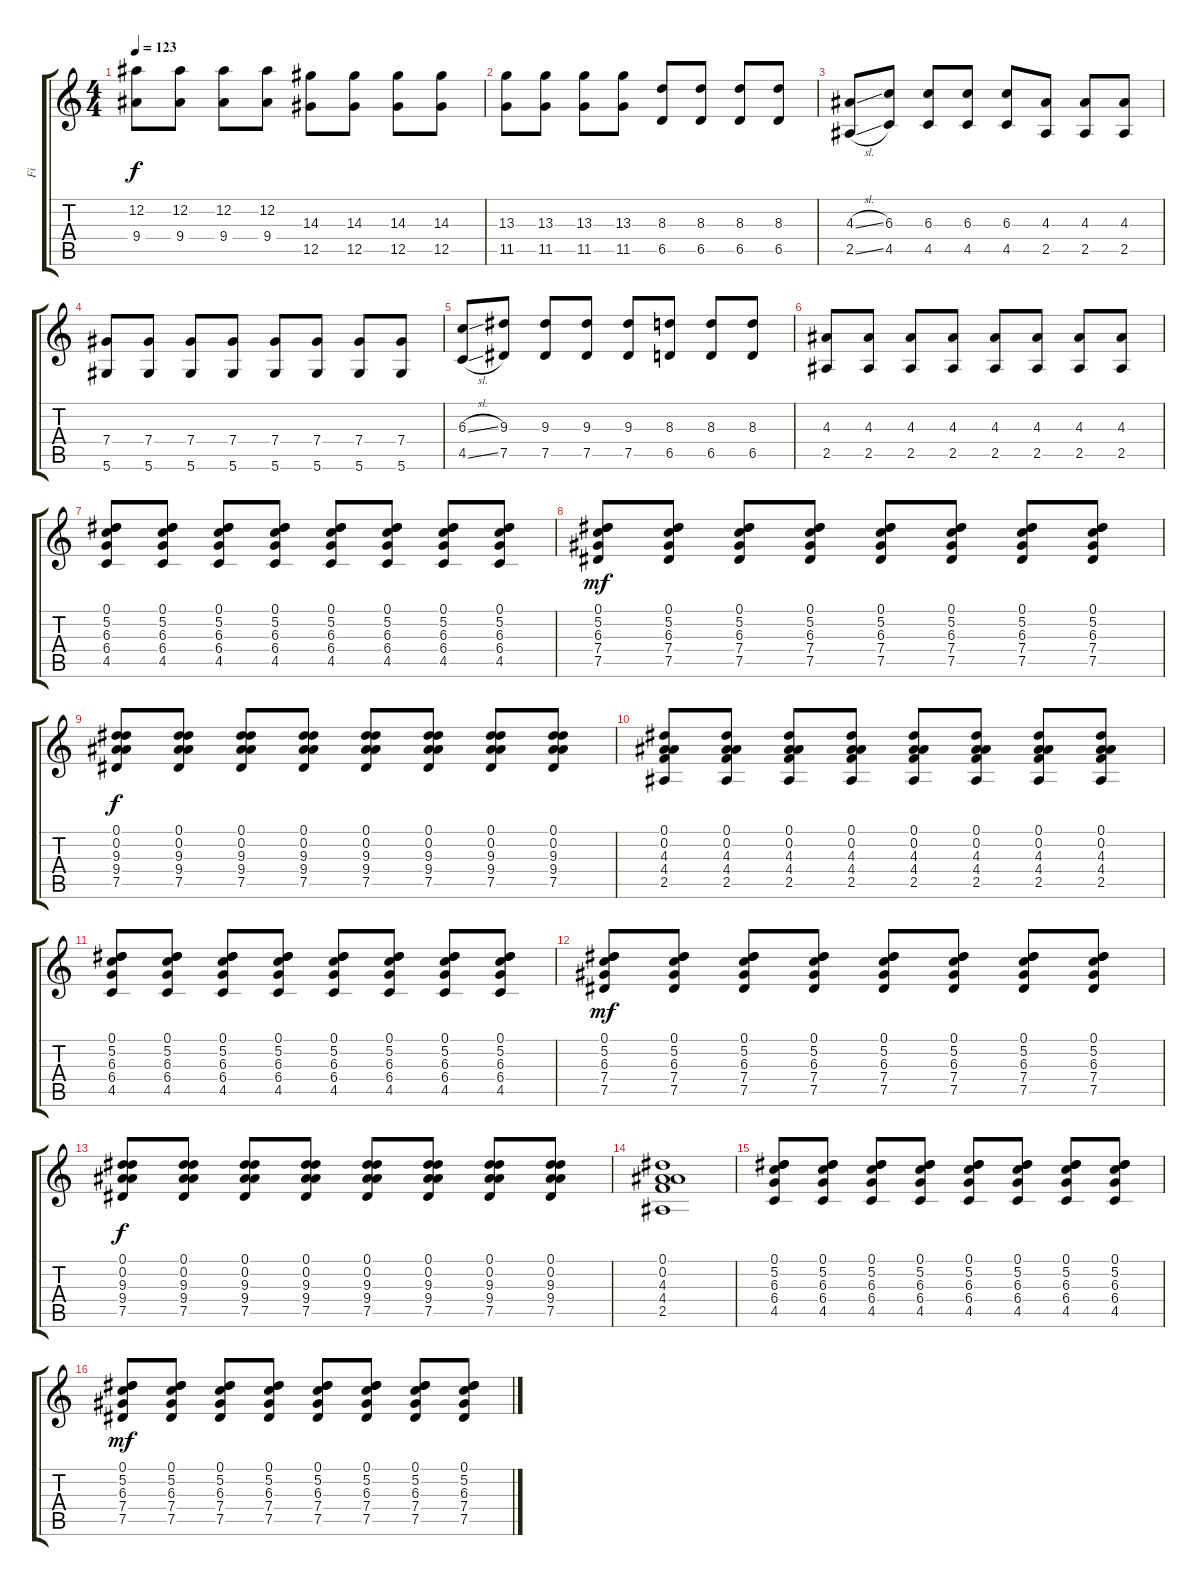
\track ("Fi" "Fi") {instrument overdrivenguitar}
\staff {score tabs}
\tuning (Eb4 Bb3 Gb3 Db3 Ab2 Eb2) {hide}
\ts (4 4)
\tempo 123
\clef g2
\ks c
(12.2 9.4).8{dy f} (12.2 9.4).8 (12.2 9.4).8 (12.2 9.4).8 (14.3 12.5).8 (14.3 12.5).8 (14.3 12.5).8 (14.3 12.5).8 |
(13.3 11.5).8 (13.3 11.5).8 (13.3 11.5).8 (13.3 11.5).8 (8.3 6.5).8 (8.3 6.5).8 (8.3 6.5).8 (8.3 6.5).8 |
(4.3{sl} 2.5{sl}).8 (6.3 4.5).8 (6.3 4.5).8 (6.3 4.5).8 (6.3 4.5).8 (4.3 2.5).8 (4.3 2.5).8 (4.3 2.5).8 |
(7.4 5.6).8 (7.4 5.6).8 (7.4 5.6).8 (7.4 5.6).8 (7.4 5.6).8 (7.4 5.6).8 (7.4 5.6).8 (7.4 5.6).8 |
(6.3{sl} 4.5{sl}).8 (9.3 7.5).8 (9.3 7.5).8 (9.3 7.5).8 (9.3 7.5).8 (8.3 6.5).8 (8.3 6.5).8 (8.3 6.5).8 |
(4.3 2.5).8 (4.3 2.5).8 (4.3 2.5).8 (4.3 2.5).8 (4.3 2.5).8 (4.3 2.5).8 (4.3 2.5).8 (4.3 2.5).8 |
(0.1 5.2 6.3 6.4 4.5).8 (0.1 5.2 6.3 6.4 4.5).8 (0.1 5.2 6.3 6.4 4.5).8 (0.1 5.2 6.3 6.4 4.5).8 (0.1 5.2 6.3 6.4 4.5).8 (0.1 5.2 6.3 6.4 4.5).8 (0.1 5.2 6.3 6.4 4.5).8 (0.1 5.2 6.3 6.4 4.5).8 |
(0.1 5.2 6.3 7.4 7.5).8{dy mf} (0.1 5.2 6.3 7.4 7.5).8 (0.1 5.2 6.3 7.4 7.5).8 (0.1 5.2 6.3 7.4 7.5).8 (0.1 5.2 6.3 7.4 7.5).8 (0.1 5.2 6.3 7.4 7.5).8 (0.1 5.2 6.3 7.4 7.5).8 (0.1 5.2 6.3 7.4 7.5).8 |
(0.1 0.2 9.3 9.4 7.5).8{dy f} (0.1 0.2 9.3 9.4 7.5).8 (0.1 0.2 9.3 9.4 7.5).8 (0.1 0.2 9.3 9.4 7.5).8 (0.1 0.2 9.3 9.4 7.5).8 (0.1 0.2 9.3 9.4 7.5).8 (0.1 0.2 9.3 9.4 7.5).8 (0.1 0.2 9.3 9.4 7.5).8 |
(0.1 0.2 4.3 4.4 2.5).8 (0.1 0.2 4.3 4.4 2.5).8 (0.1 0.2 4.3 4.4 2.5).8 (0.1 0.2 4.3 4.4 2.5).8 (0.1 0.2 4.3 4.4 2.5).8 (0.1 0.2 4.3 4.4 2.5).8 (0.1 0.2 4.3 4.4 2.5).8 (0.1 0.2 4.3 4.4 2.5).8 |
(0.1 5.2 6.3 6.4 4.5).8 (0.1 5.2 6.3 6.4 4.5).8 (0.1 5.2 6.3 6.4 4.5).8 (0.1 5.2 6.3 6.4 4.5).8 (0.1 5.2 6.3 6.4 4.5).8 (0.1 5.2 6.3 6.4 4.5).8 (0.1 5.2 6.3 6.4 4.5).8 (0.1 5.2 6.3 6.4 4.5).8 |
(0.1 5.2 6.3 7.4 7.5).8{dy mf} (0.1 5.2 6.3 7.4 7.5).8 (0.1 5.2 6.3 7.4 7.5).8 (0.1 5.2 6.3 7.4 7.5).8 (0.1 5.2 6.3 7.4 7.5).8 (0.1 5.2 6.3 7.4 7.5).8 (0.1 5.2 6.3 7.4 7.5).8 (0.1 5.2 6.3 7.4 7.5).8 |
(0.1 0.2 9.3 9.4 7.5).8{dy f} (0.1 0.2 9.3 9.4 7.5).8 (0.1 0.2 9.3 9.4 7.5).8 (0.1 0.2 9.3 9.4 7.5).8 (0.1 0.2 9.3 9.4 7.5).8 (0.1 0.2 9.3 9.4 7.5).8 (0.1 0.2 9.3 9.4 7.5).8 (0.1 0.2 9.3 9.4 7.5).8 |
(0.1 0.2 4.3 4.4 2.5).1 |
(0.1 5.2 6.3 6.4 4.5).8 (0.1 5.2 6.3 6.4 4.5).8 (0.1 5.2 6.3 6.4 4.5).8 (0.1 5.2 6.3 6.4 4.5).8 (0.1 5.2 6.3 6.4 4.5).8 (0.1 5.2 6.3 6.4 4.5).8 (0.1 5.2 6.3 6.4 4.5).8 (0.1 5.2 6.3 6.4 4.5).8 |
(0.1 5.2 6.3 7.4 7.5).8{dy mf} (0.1 5.2 6.3 7.4 7.5).8 (0.1 5.2 6.3 7.4 7.5).8 (0.1 5.2 6.3 7.4 7.5).8 (0.1 5.2 6.3 7.4 7.5).8 (0.1 5.2 6.3 7.4 7.5).8 (0.1 5.2 6.3 7.4 7.5).8 (0.1 5.2 6.3 7.4 7.5).8
